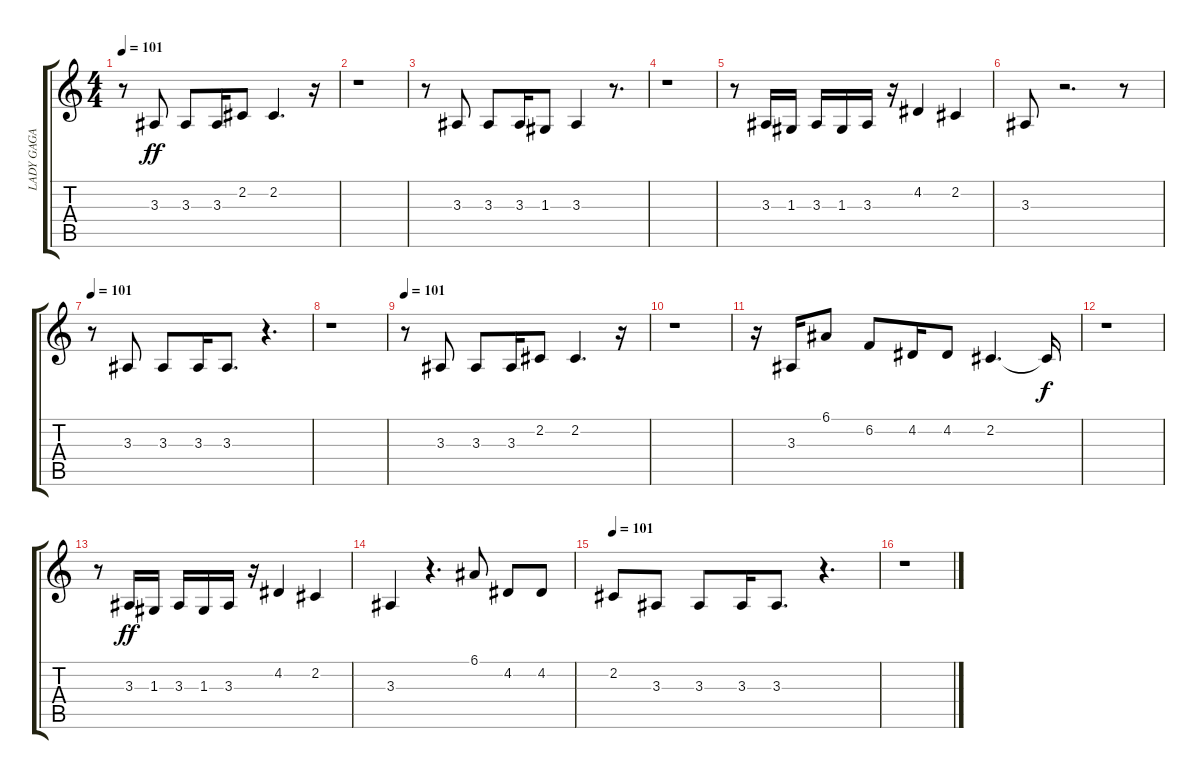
\track ("LADY GAGA VOICE" "LADY GAGA ") {instrument altosax}
\staff {score tabs}
\tuning (E4 B3 G3 D3 A2 E2) {hide}
\ts (4 4)
\tempo 101
\clef g2
\ks c
r.8{dy ff} 3.3.8 3.3.8 3.3.16 2.2.8 2.2.4{d} r.16 |
r.1 |
r.8 3.3.8 3.3.8 3.3.16 1.3.8 3.3.4 r.8{d} |
r.1 |
r.8 3.3.16 1.3.16 3.3.16 1.3.16 3.3.16 r.16 4.2.4 2.2.4 |
3.3.8 r.2{d} r.8 |
\tempo 101
r.8 3.3.8 3.3.8 3.3.16 3.3.8{d} r.4{d} |
r.1 |
\tempo 101
r.8 3.3.8 3.3.8 3.3.16 2.2.8 2.2.4{d} r.16 |
r.1 |
r.16 3.3.16 6.1.8 6.2.8 4.2.16 4.2.8 2.2.4{d} 2.2{t}.16{dy f} |
r.1 |
r.8 3.3.16{dy ff} 1.3.16 3.3.16 1.3.16 3.3.16 r.16 4.2.4 2.2.4 |
3.3.4 r.4{d} 6.1.8 4.2.8 4.2.8 |
\tempo 101
2.2.8 3.3.8 3.3.8 3.3.16 3.3.8{d} r.4{d} |
r.1
